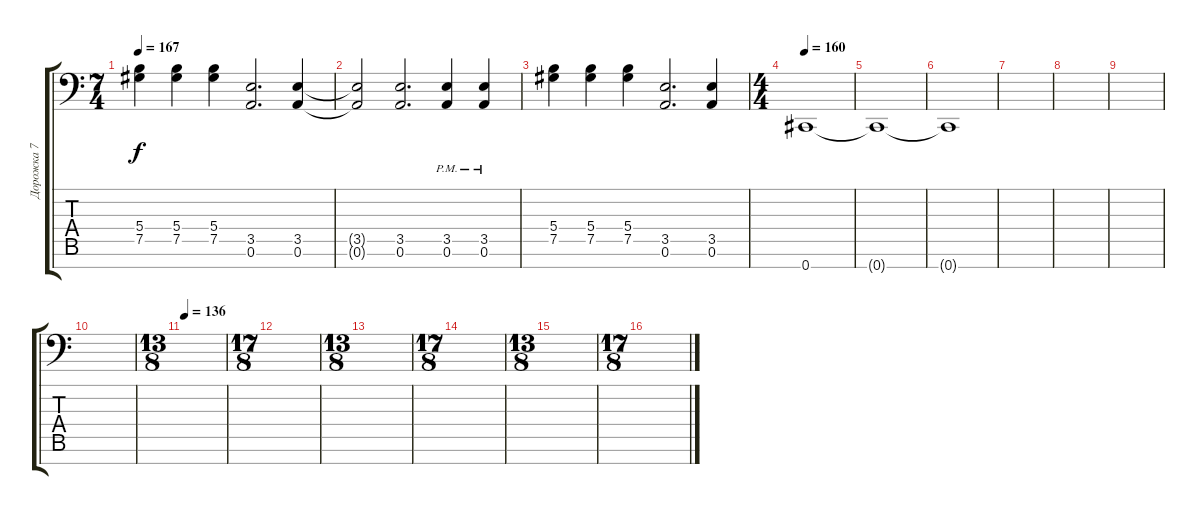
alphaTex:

\track ("Дорожка 7" "Дорожка 7") {instrument distortionguitar}
\staff {score tabs}
\tuning (Ab3 E3 B2 Gb2 Db2 A1 Db1) {hide}
\ts (7 4)
\tempo 167
\clef f4
\ks c
(5.4 7.5).4{dy f} (5.4 7.5).4 (5.4 7.5).4 (3.5 0.6).2{d} (3.5 0.6).4 |
(3.5{t} 0.6{t}).2 (3.5 0.6).2{d} (3.5{pm} 0.6{pm}).4 (3.5{pm} 0.6{pm}).4 |
(5.4 7.5).4 (5.4 7.5).4 (5.4 7.5).4 (3.5 0.6).2{d} (3.5 0.6).4 |
\ts (4 4)
\tempo 160
0.7.1{volume 0} |
0.7{t}.1 |
0.7{t}.1 |
|
|
|
|
\ts (13 8)
\tempo 136
|
\ts (17 8)
|
\ts (13 8)
|
\ts (17 8)
|
\ts (13 8)
|
\ts (17 8)
